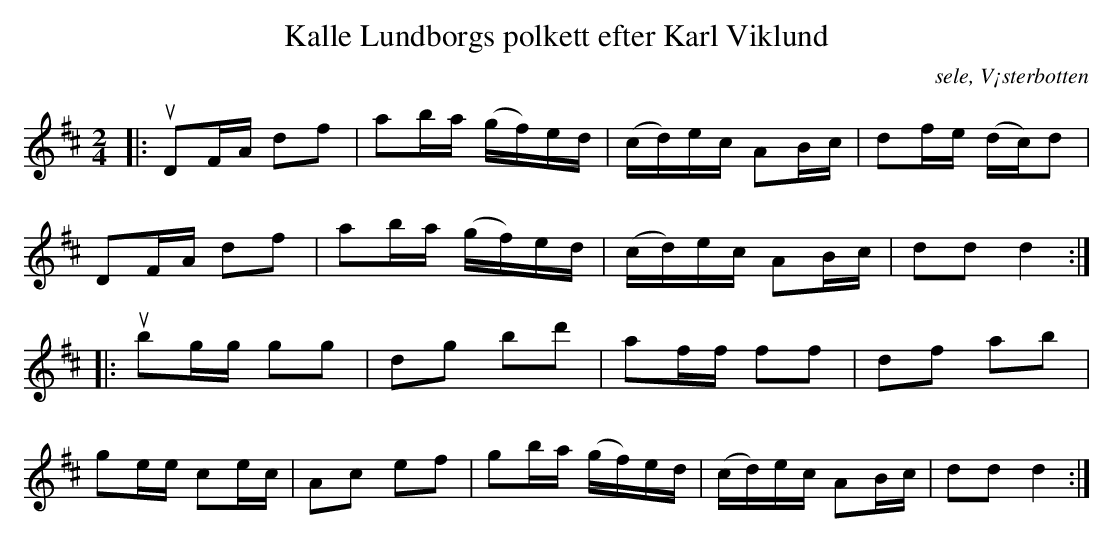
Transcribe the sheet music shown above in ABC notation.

X:1
T:Kalle Lundborgs polkett efter Karl Viklund
O: sele, V¡sterbotten
M:2/4
L:1/8
K:D
|: uDF/A/ df | ab/a/ (g/f/)e/d/ | (c/d/)e/c/ AB/c/ | df/e/ (d/c/)d |
DF/A/ df | ab/a/ (g/f/)e/d/ | (c/d/)e/c/ AB/c/ | dd  d2 :|
|:ubg/g/ gg | dg bd' | af/f/ ff | df ab |
ge/e/ ce/c/ | Ac ef | gb/a/ (g/f/)e/d/ | (c/d/)e/c/ AB/c/ | dd d2 :|
